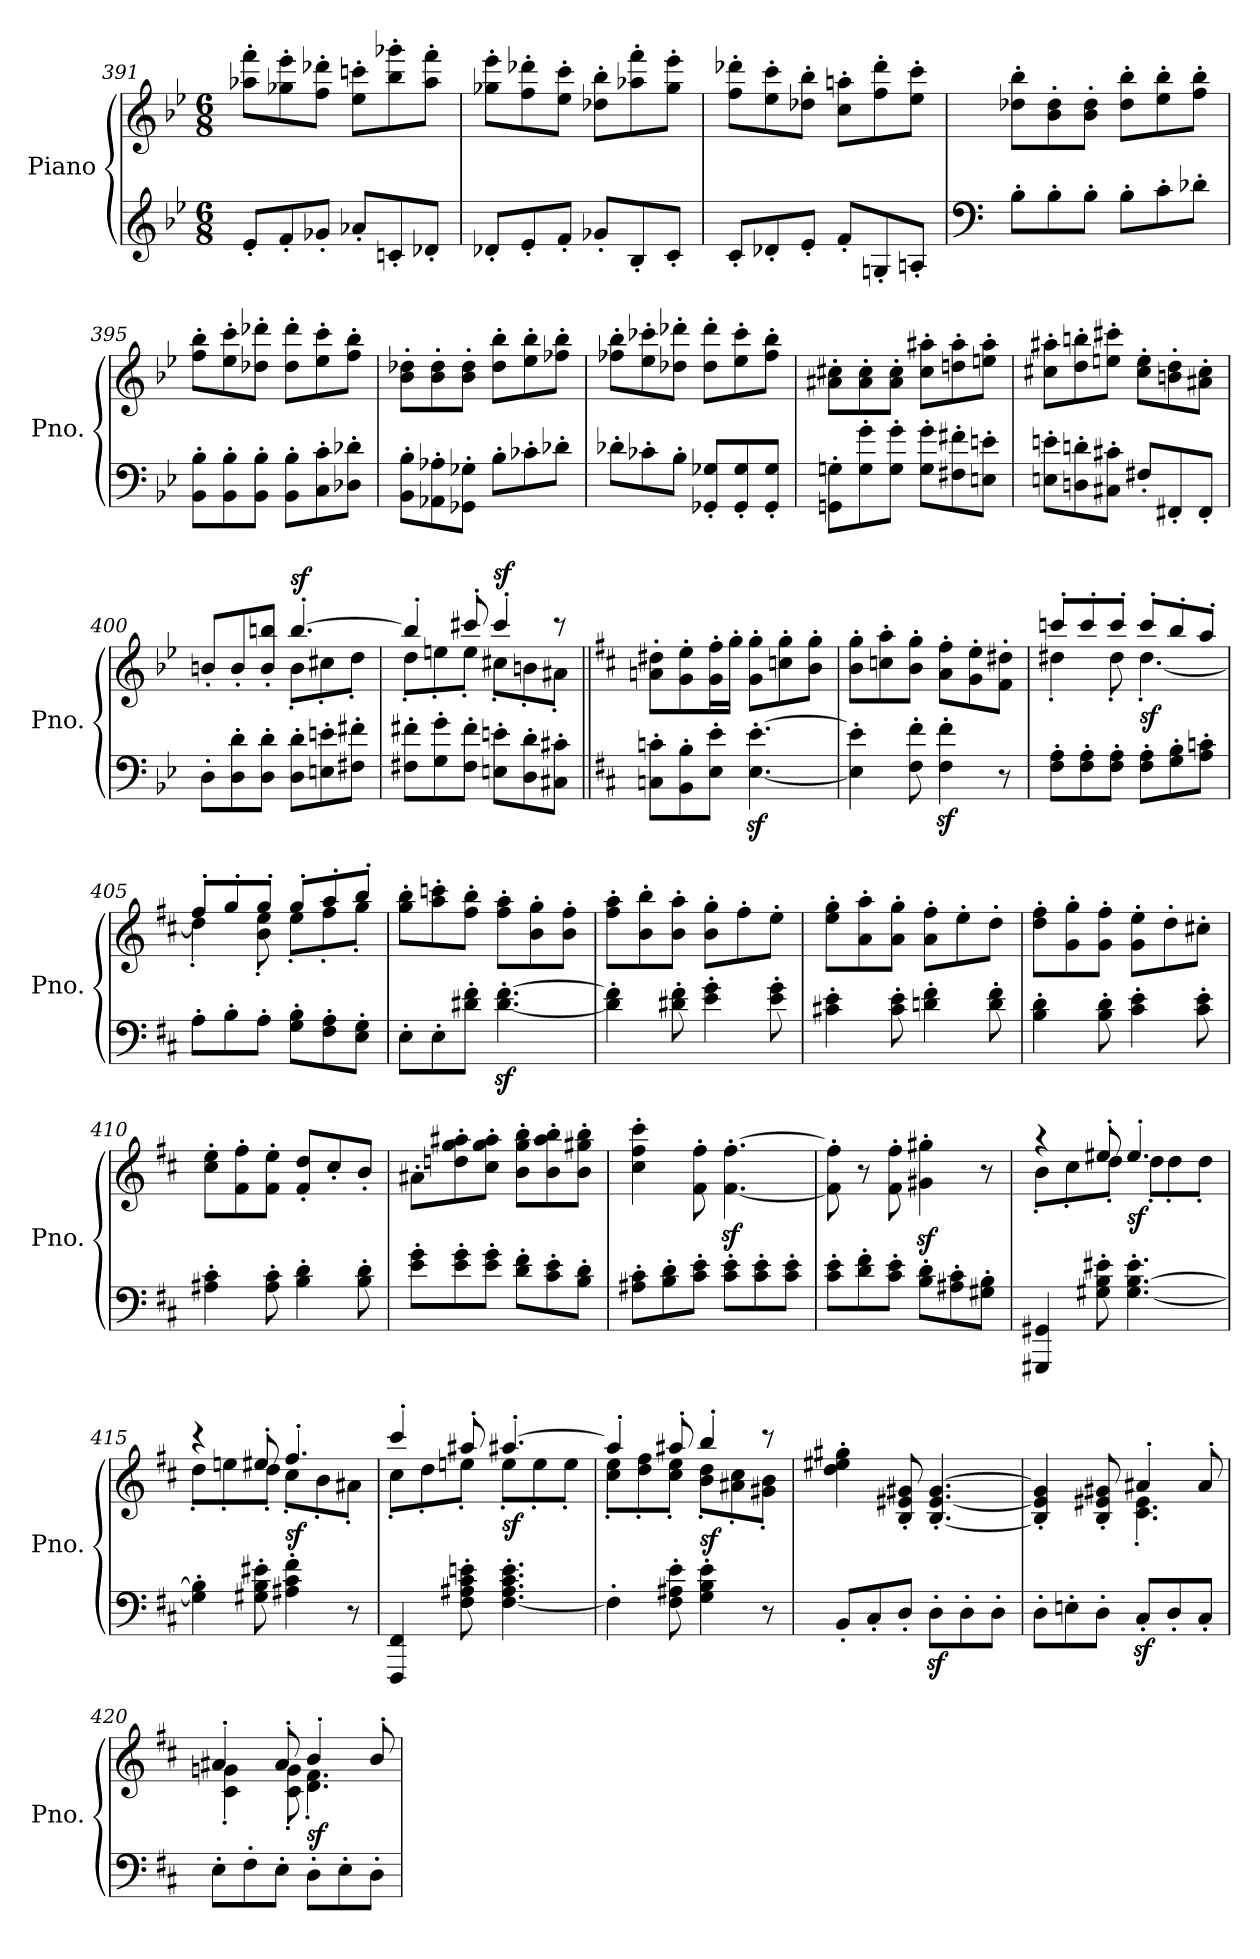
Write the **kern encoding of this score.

**kern	**kern	**dynam
*part1	*part1	*part1
*staff2	*staff1	*staff1/2
*I"Piano	*	*
*I'Pno.	*	*
!!LO:LB:g=z
*clefG2	*clefG2	*
*k[b-e-]	*k[b-e-]	*
*M6/8	*M6/8	*
=391	=391	=391
8e-'/L	8aa-X\' 8fff\'L	.
8f'/	8gg-X\' 8eee-\'	.
8g-X'/J	8ff\' 8ddd-X\'J	.
8a-X'/L	8ee-\' 8cccn\'L	.
8cn'/	8bb-\' 8ggg-X\'	.
8d-X'/J	8aa-\' 8fff\'J	.
=392	=392	=392
8d-X'/L	8gg-X\' 8eee-\'L	.
8e-'/	8ff\' 8ddd-X\'	.
8f'/J	8ee-\' 8ccc\'J	.
8g-X'/L	8dd-X\' 8bb-\'L	.
8B-'/	8aa-X\' 8fff\'	.
8c'/J	8gg-\' 8eee-\'J	.
=393	=393	=393
8c'/L	8ff\' 8ddd-X\'L	.
8d-X'/	8ee-\' 8ccc\'	.
8e-'/J	8dd-X\' 8bb-\'J	.
8f'/L	8cc\' 8aan\'L	.
8Gn'/	8ff\' 8ddd-\'	.
8An'/J	8ee-\' 8ccc\'J	.
=394	=394	=394
*clefF4	*	*
8B-'\L	8dd-X\' 8bb-\'L	.
8B-'\	8b-\' 8dd-\'	.
8B-'\J	8b-\' 8dd-\'J	.
8B-'\L	8dd-\' 8bb-\'L	.
8c'\	8ee-\' 8bb-\'	.
8d-X'\J	8ff\' 8bb-\'J	.
!!LO:LB:g=z
=395	=395	=395
8BB-\' 8B-\'L	8ff\' 8bb-\'L	.
8BB-\' 8B-\'	8ee-\' 8ccc\'	.
8BB-\' 8B-\'J	8dd-X\' 8ddd-X\'J	.
8BB-\' 8B-\'L	8dd-\' 8ddd-\'L	.
8C\' 8c\'	8ee-\' 8ccc\'	.
8D-X\' 8d-X\'J	8ff\' 8bb-\'J	.
=396	=396	=396
8BB-\' 8B-\'L	8b-\' 8dd-X\'L	.
8AA-X\' 8A-X\'	8b-\' 8dd-\'	.
8GG-X\' 8G-X\'J	8b-\' 8dd-\'J	.
8B-'\L	8dd-\' 8bb-\'L	.
8c-X'\	8ee-\' 8bb-\'	.
8d-X'\J	8ff-X\' 8bb-\'J	.
=397	=397	=397
8d-X'\L	8ff-X\' 8bb-\'L	.
8c-X'\	8ee-\' 8ccc-X\'	.
8B-'\J	8dd-X\' 8ddd-X\'J	.
8GG-X/' 8G-X/'L	8dd-\' 8ddd-\'L	.
8GG-/' 8G-/'	8ee-\' 8ccc-\'	.
8GG-/' 8G-/'J	8ff-\' 8bb-\'J	.
=398	=398	=398
8GGn\' 8Gn\'L	8a#X\' 8cc#X\'L	.
8G\' 8g\'	8a#\' 8cc#\'	.
8G\' 8g\'J	8a#\' 8cc#\'J	.
8G\' 8g\'L	8cc#\' 8aa#X\'L	.
8F#X\' 8f#X\'	8ddn\' 8aa#\'	.
8En\' 8en\'J	8een\' 8aa#\'J	.
!!LO:LB:g=z
=399	=399	=399
8En\' 8en\'L	8cc#X\' 8aa#X\'L	.
8Dn\' 8dn\'	8dd\' 8bbn\'	.
8C#X\' 8c#X\'J	8een\' 8ccc#X\'J	.
8F#X'/L	8cc#\' 8ee\'L	.
8FF#X'/	8bn\' 8dd\'	.
8FF#'/J	8a#X\' 8cc#\'J	.
=400	=400	=400
*	*^	*
8D'\L	8bn'/L	4.ryy	.
8D\' 8d\'	8b'/	.	.
8D\' 8d\'J	8b/' 8bbn/'J	.	.
!	!	!	!LO:DY:a
8D\' 8d\'L	[4.bb'/	8b'\L	sf
8En\' 8en\'	.	8cc#X'\	.
8F#X\' 8f#X\'J	.	8dd'\J	.
=401	=401	=401	=401
8F#X\' 8f#X\'L	4bb'/]	8dd'\L	.
8G\' 8g\'	.	8een'\	.
8F#\' 8f#\'J	8ccc#X'/	8ee'\J	.
!	!	!	!LO:DY:a
8En\' 8en\'L	4ccc#'/	8cc#X'\L	sf
8D\' 8d\'	.	8bn'\	.
8C#X\' 8c#X\'J	8r	8a#X'\J	.
*	*v	*v	*
!!LO:PB:g=z
=402||	=402||	=402||
*k[f#c#]	*k[f#c#]	*
8Cn\' 8cn\'L	8an\' 8dd#X\'L	.
8BB\' 8B\'	8g\' 8ee\'	.
8E\' 8e\'J	16g\' 16ff#\'L	.
.	16gg'\JJ	.
[4.E\z<' [4.e\z<'	8g\' 8gg\'L	.
.	8ccn\' 8gg\'	.
.	8b\' 8gg\'J	.
=403	=403	=403
4E\]' 4e\]'	8b\' 8gg\'L	.
.	8ccn\' 8aa\'	.
8F#\' 8f#\'	8b\' 8gg\'J	.
4F#\z<' 4f#\z<'	8a\' 8ff#\'L	.
.	8g\' 8ee\'	.
8r	8f#\' 8dd#X\'J	.
=404	=404	=404
*	*^	*
8F#\' 8A\'L	8cccn'/L	4dd#X'\	.
8F#\' 8A\'	8ccc'/	.	.
8F#\' 8A\'J	8ccc'/J	8dd#'\	.
!	!	!	!LO:DY:b
8F#\' 8A\'L	8ccc'/L	[4.dd#'\	sf
8G\' 8B\'	8bb'/	.	.
8A\' 8cn\'J	8aa'/J	.	.
=405	=405	=405	=405
8A'\L	8ff#'/L	4dd#'\]	.
8B'\	8gg'/	.	.
8A'\J	8gg'/J	8b\' 8ee\'	.
8G\' 8B\'L	8gg'/L	8ee'\L	.
8F#\' 8A\'	8aa'/	8ff#'\	.
8E\' 8G\'J	8bb'/J	8gg'\J	.
*	*v	*v	*
=406	=406	=406
8E'\L	8gg\' 8bb\'L	.
8E'\	8aa\' 8cccn\'	.
8d#X\' 8f#\'J	8ff#\' 8bb\'J	.
[4.d#\z<' [4.f#\z<'	8ff#\' 8aa\'L	.
.	8b\' 8gg\'	.
.	8b\' 8ff#\'J	.
!!LO:LB:g=z
=407	=407	=407
4d#\]' 4f#\]'	8ff#\' 8aa\'L	.
.	8b\' 8bb\'	.
8d#X\' 8f#\'	8b\' 8aa\'J	.
4e\' 4g\'	8b\' 8gg\'L	.
.	8ff#'\	.
8e\' 8g\'	8ee'\J	.
=408	=408	=408
4c#X\' 4e\'	8ee\' 8gg\'L	.
.	8a\' 8aa\'	.
8c#\' 8e\'	8a\' 8gg\'J	.
4dn\' 4f#\'	8a\' 8ff#\'L	.
.	8ee'\	.
8d\' 8f#\'	8dd'\J	.
=409	=409	=409
4B\' 4d\'	8dd\' 8ff#\'L	.
.	8g\' 8gg\'	.
8B\' 8d\'	8g\' 8ff#\'J	.
4c#\' 4e\'	8g\' 8ee\'L	.
.	8dd'\	.
8c#\' 8e\'	8cc#X'\J	.
=410	=410	=410
4A#X\' 4c#\'	8cc#\' 8ee\'L	.
.	8f#\' 8ff#\'	.
8A#\' 8c#\'	8f#\' 8ee\'J	.
4B\' 4d\'	8f#/' 8dd/'L	.
.	8cc#'/	.
8B\' 8d\'	8b'/J	.
=411	=411	=411
8e\' 8g\'L	8a#X'\L	.
8e\' 8g\'	8ddn\' 8gg\' 8aa#X\'	.
8e\' 8g\'J	8cc#\' 8gg\' 8aa#\'J	.
8d\' 8f#\'L	8b\' 8gg\' 8bb\'L	.
8c#\' 8e\'	8b\' 8aa#\' 8bb\'	.
8B\' 8d\'J	8b\' 8gg#X\' 8bb\'J	.
!!LO:LB:g=z
=412	=412	=412
8A#X\' 8c#\'L	4cc#\' 4ff#\' 4ccc#\'	.
8B\' 8d\'	.	.
8c#\' 8e\'J	8f#\' 8ff#\'	.
8c#\' 8e\'L	[4.f#\z>' [4.ff#\z>'	.
8c#\' 8e\'	.	.
8c#\' 8e\'J	.	.
=413	=413	=413
8c#\' 8e\'L	8f#\]' 8ff#\]'	.
8d\' 8f#\'	8r	.
8c#\' 8e\'J	8f#\' 8ff#\'	.
8B\' 8d\'L	4g#X\z>' 4gg#X\z>'	.
8A#X\' 8c#\'	.	.
8G#X\' 8B\'J	8r	.
=414	=414	=414
*	*^	*
4GGG#X/ 4GG#X/	4r	8b'\L	.
.	.	8cc#'\	.
8G#X\' 8B\' 8e#X\'	8ee#X'/	8dd'\J	.
!	!	!	!LO:DY:b
[4.G#\' [4.B\' 4.e#\'	4.ee#'/	8dd'\L	sf
.	.	8dd'\	.
.	.	8dd'\J	.
=415	=415	=415	=415
4G#\]' 4B\]'	4r	8dd'\L	.
.	.	8een'\	.
8G#X\' 8B\' 8e#X\'	8ee#X'/	8dd'\J	.
!	!	!	!LO:DY:b
4A#X\' 4c#\' 4f#\'	4.ff#'/	8cc#'\L	sf
.	.	8b'\	.
8r	.	8a#X'\J	.
!!LO:LB:g=z	!!
=416	=416	=416	=416
4FFF#/ 4FF#/	4ccc#'/	8cc#'\L	.
.	.	8dd'\	.
8F#\' 8A#X\' 8c#\' 8en\'	8aa#X'/	8een'\J	.
!	!	!	!LO:DY:b
[4.F#\' 4.A#\' 4.c#\' 4.e\'	[4.aa#X'/	8ee'\L	sf
.	.	8ee'\	.
.	.	8ee'\J	.
=417	=417	=417	=417
4F#'\]	4aa#'/]	8cc#\' 8ee\'L	.
.	.	8dd\' 8ff#\'	.
8F#\' 8A#X\' 8e\'	8aa#X'/	8cc#\' 8ee\'J	.
!	!	!	!LO:DY:b
4G\' 4B\' 4e\'	4bb'/	8b\' 8dd\'L	sf
.	.	8a#X\' 8cc#\'	.
8r	8r	8g#X\' 8b\'J	.
*	*v	*v	*
=418	=418	=418
8BB'/L	4dd\' 4ee#X\' 4gg#X\'	.
8C#'/	.	.
8D'/J	8B/' 8e#X/' 8g#X/'	.
8Dz>'\L	[4.B/' [4.e#/' [4.g#/'	.
8D'\	.	.
8D'\J	.	.
=419	=419	=419
*	*^	*
8D'\L	4B/]' 4e#/]' 4g#/]'	4.ryy	.
8En'\	.	.	.
8D'\J	8B/' 8e#X/' 8g#X/'	.	.
8C#z>'/L	4a#X'/	4.c#\' 4.e#\'	.
8D'/	.	.	.
8C#'/J	8a#'/	.	.
!!LO:LB:g=z	!!
=420	=420	=420	=420
8E'\L	4a#X'/	4c#\' 4gn\'	.
8F#'\	.	.	.
8E'\J	8a#'/	8c#\' 8g\'	.
!	!	!	!LO:DY:b
8D'\L	4b'/	4.d\' 4.f#\'	sf
8E'\	.	.	.
8D'\J	8b'/	.	.
*	*v	*v	*
=	=	=
*-	*-	*-
